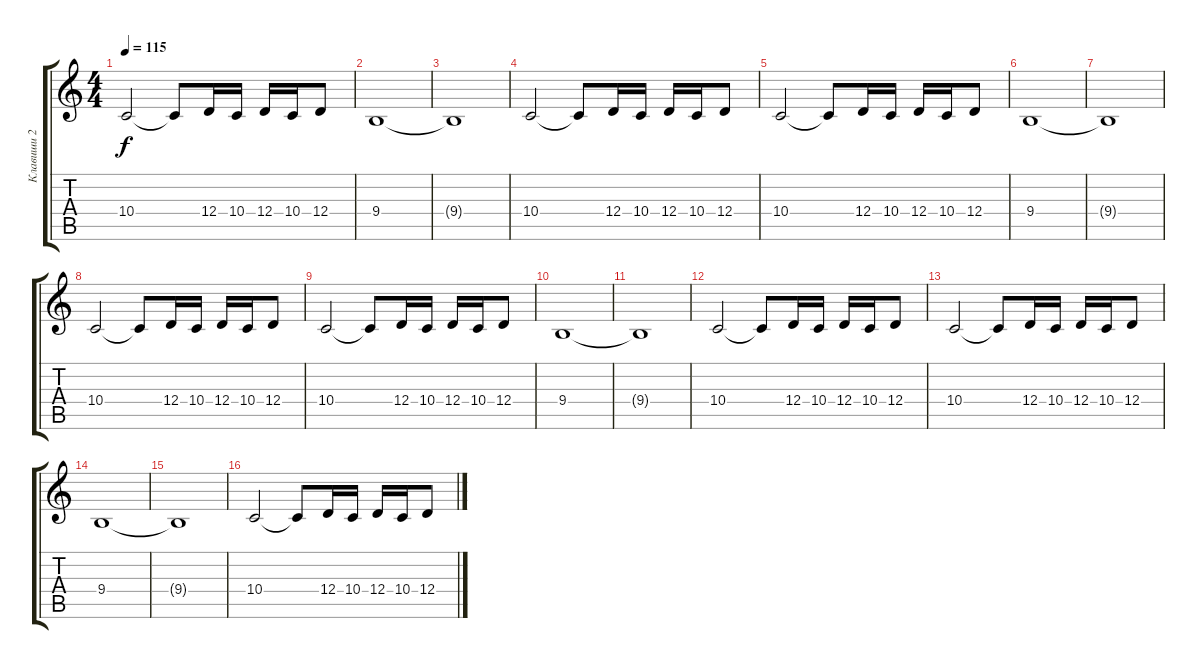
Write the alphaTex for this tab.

\track ("Клавиши 2" "Клавиши 2") {instrument choiraahs}
\staff {score tabs}
\tuning (E4 B3 G3 D3 A2 E2) {hide}
\ts (4 4)
\tempo 115
\clef g2
\ks c
10.4.2{dy f} 10.4{t}.8 12.4.16 10.4.16 12.4.16 10.4.16 12.4.8 |
9.4.1 |
9.4{t}.1 |
10.4.2 10.4{t}.8 12.4.16 10.4.16 12.4.16 10.4.16 12.4.8 |
10.4.2 10.4{t}.8 12.4.16 10.4.16 12.4.16 10.4.16 12.4.8 |
9.4.1 |
9.4{t}.1 |
10.4.2 10.4{t}.8 12.4.16 10.4.16 12.4.16 10.4.16 12.4.8 |
10.4.2 10.4{t}.8 12.4.16 10.4.16 12.4.16 10.4.16 12.4.8 |
9.4.1 |
9.4{t}.1 |
10.4.2 10.4{t}.8 12.4.16 10.4.16 12.4.16 10.4.16 12.4.8 |
10.4.2 10.4{t}.8 12.4.16 10.4.16 12.4.16 10.4.16 12.4.8 |
9.4.1 |
9.4{t}.1 |
10.4.2 10.4{t}.8 12.4.16 10.4.16 12.4.16 10.4.16 12.4.8
